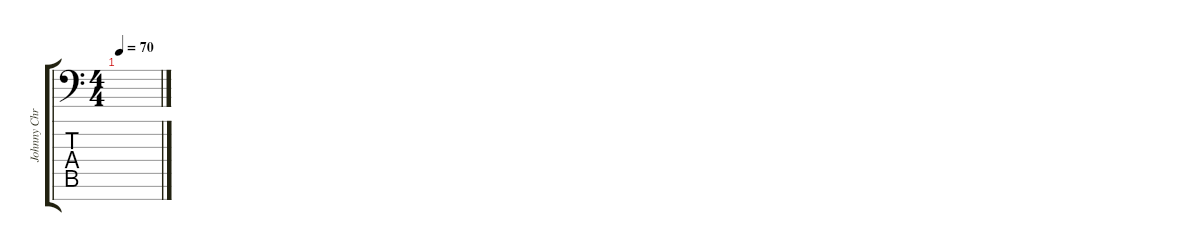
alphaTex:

\track ("Johnny Christ -- Bass" "Johnny Chr") {instrument overdrivenguitar}
\staff {score tabs}
\tuning (G2 D2 A1 D1 C-1 C-1 C-1) {hide}
\ts (4 4)
\tempo 70
\clef f4
\ks c
